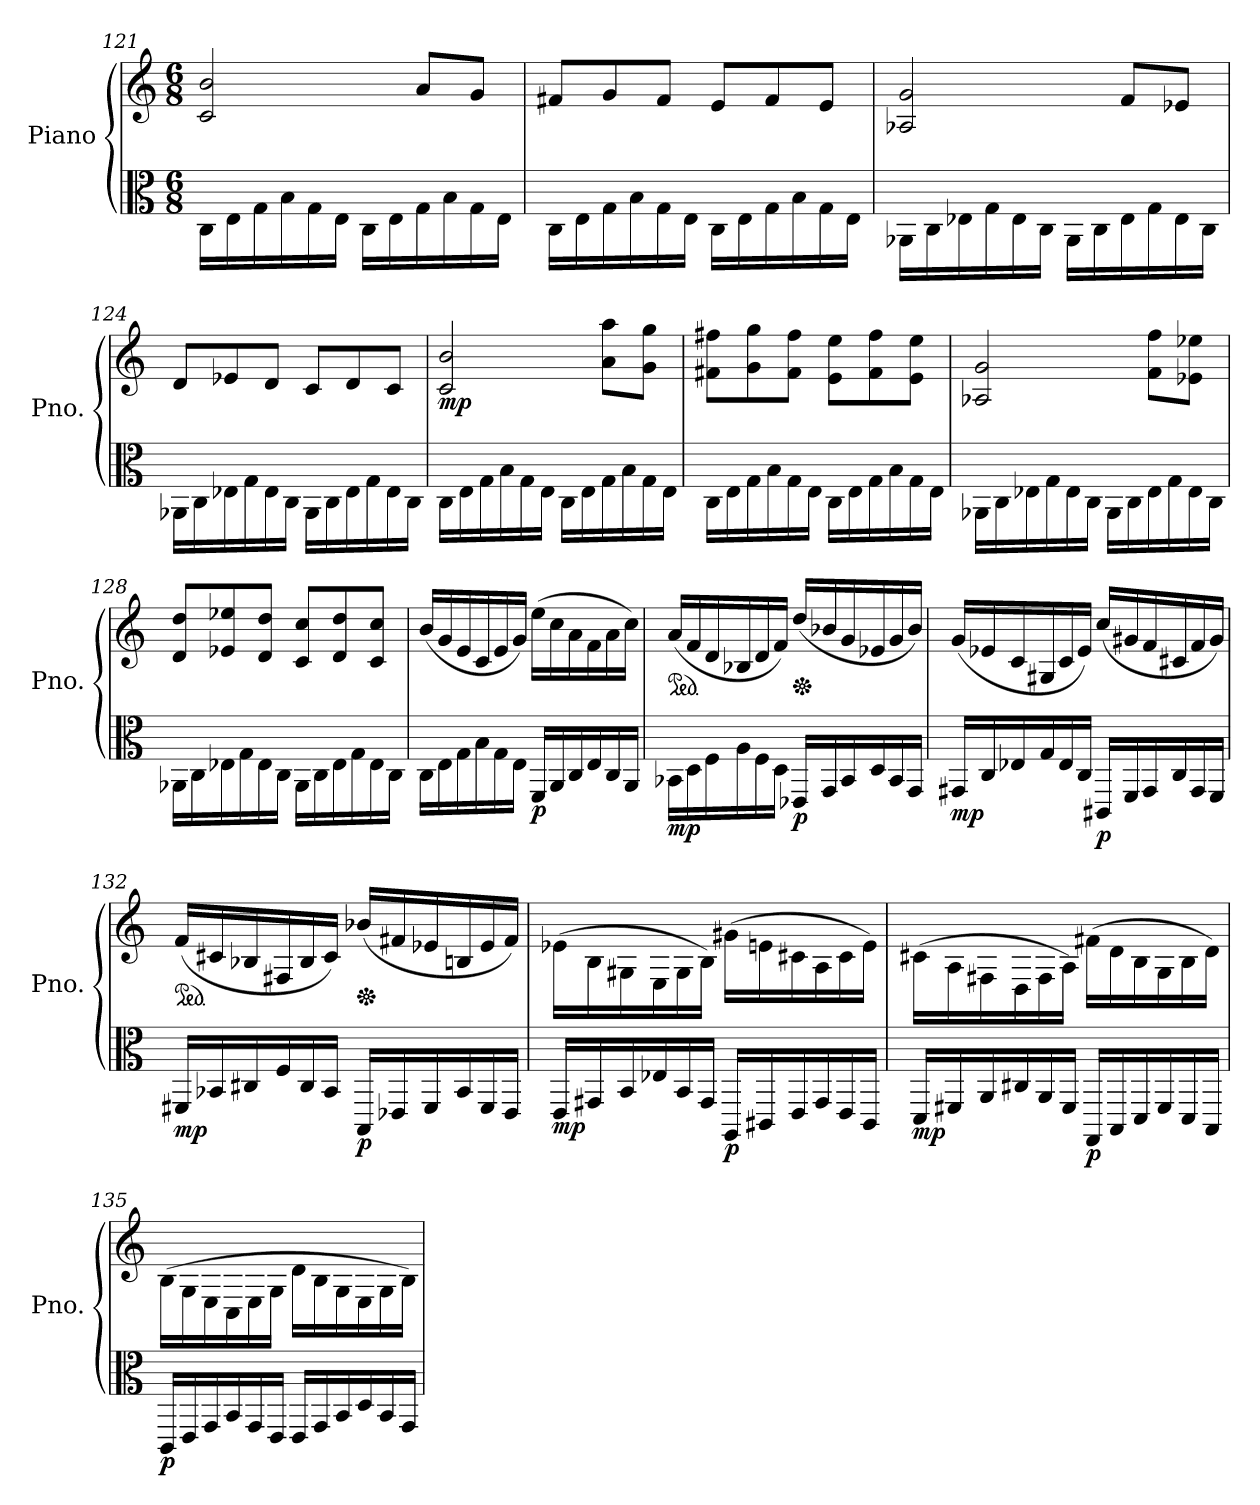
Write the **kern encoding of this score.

**kern	**kern	**dynam
*part1	*part1	*part1
*staff2	*staff1	*staff1/2
*I"Piano	*	*
*I'Pno.	*	*
*clefC3	*clefG2	*
*k[]	*k[]	*
*M6/8	*M6/8	*
=121	=121	=121
16C\LL	2c/ 2b/	.
16E\	.	.
16G\	.	.
16B\	.	.
16G\	.	.
16E\JJ	.	.
16C\LL	.	.
16E\	.	.
16G\	8a/L	.
16B\	.	.
16G\	8g/J	.
16E\JJ	.	.
=122	=122	=122
16C\LL	8f#X/L	.
16E\	.	.
16G\	8g/	.
16B\	.	.
16G\	8f#/J	.
16E\JJ	.	.
16C\LL	8e/L	.
16E\	.	.
16G\	8f#/	.
16B\	.	.
16G\	8e/J	.
16E\JJ	.	.
!!LO:PB:g=z
=123	=123	=123
16AA-X\LL	2A-X/ 2g/	.
16C\	.	.
16E-X\	.	.
16G\	.	.
16E-\	.	.
16C\JJ	.	.
16AA-\LL	.	.
16C\	.	.
16E-\	8f/L	.
16G\	.	.
16E-\	8e-X/J	.
16C\JJ	.	.
=124	=124	=124
16AA-X\LL	8d/L	.
16C\	.	.
16E-X\	8e-X/	.
16G\	.	.
16E-\	8d/J	.
16C\JJ	.	.
16AA-\LL	8c/L	.
16C\	.	.
16E-\	8d/	.
16G\	.	.
16E-\	8c/J	.
16C\JJ	.	.
=125	=125	=125
!	!	!LO:DY:b
16C\LL	2c/ 2b/	mp
16E\	.	.
16G\	.	.
16B\	.	.
16G\	.	.
16E\JJ	.	.
16C\LL	.	.
16E\	.	.
16G\	8a\ 8aa\L	.
16B\	.	.
16G\	8g\ 8gg\J	.
16E\JJ	.	.
=126	=126	=126
16C\LL	8f#X\ 8ff#X\L	.
16E\	.	.
16G\	8g\ 8gg\	.
16B\	.	.
16G\	8f#\ 8ff#\J	.
16E\JJ	.	.
16C\LL	8e\ 8ee\L	.
16E\	.	.
16G\	8f#\ 8ff#\	.
16B\	.	.
16G\	8e\ 8ee\J	.
16E\JJ	.	.
!!LO:LB:g=z
=127	=127	=127
16AA-X\LL	2A-X/ 2g/	.
16C\	.	.
16E-X\	.	.
16G\	.	.
16E-\	.	.
16C\JJ	.	.
16AA-\LL	.	.
16C\	.	.
16E-\	8f\ 8ff\L	.
16G\	.	.
16E-\	8e-X\ 8ee-X\J	.
16C\JJ	.	.
=128	=128	=128
16AA-X\LL	8d/ 8dd/L	.
16C\	.	.
16E-X\	8e-X/ 8ee-X/	.
16G\	.	.
16E-\	8d/ 8dd/J	.
16C\JJ	.	.
16AA-\LL	8c/ 8cc/L	.
16C\	.	.
16E-\	8d/ 8dd/	.
16G\	.	.
16E-\	8c/ 8cc/J	.
16C\JJ	.	.
=129	=129	=129
16C\LL	(<16b/LL	.
16E\	16g/	.
16G\	16e/	.
16B\	16c/	.
16G\	16e/	.
16E\JJ	16g/JJ)	.
!	!	!LO:DY:b=2
16FF/LL	(>16ee\LL	p
16AA/	16cc\	.
16C/	16a\	.
16E/	16f\	.
16C/	16a\	.
16AA/JJ	16cc\JJ)	.
!!LO:LB:g=z
=130	=130	=130
*	*ped	*
!	!	!LO:DY:b=2
16BB-X\LL	(<16a/LL	mp
16D\	16f/	.
16F\	16d/	.
16A\	16B-X/	.
16F\	16d/	.
16D\JJ	16f/JJ)	.
*	*Xped	*
!	!	!LO:DY:b=2
16EE-X/LL	(<16dd/LL	p
16GG/	16b-X/	.
16BB-/	16g/	.
16D/	16e-X/	.
16BB-/	16g/	.
16GG/JJ	16b-/JJ)	.
=131	=131	=131
!	!	!LO:DY:b=2
16GG#X/LL	(<16g/LL	mp
16C/	16e-X/	.
16E-X/	16c/	.
16G/	16G#X/	.
16E-/	16c/	.
16C/JJ	16e-/JJ)	.
!	!	!LO:DY:b=2
16CC#X/LL	(<16cc/LL	p
16FF/	16g#X/	.
16GG#/	16f/	.
16C/	16c#X/	.
16GG#/	16f/	.
16FF/JJ	16g#/JJ)	.
!!LO:LB:g=z
=132	=132	=132
*	*ped	*
!	!	!LO:DY:b=2
16FF#X/LL	(<16f/LL	mp
16BB-X/	16c#X/	.
16C#X/	16B-X/	.
16F/	16F#X/	.
16C#/	16B-/	.
16BB-/JJ	16c#/JJ)	.
*	*Xped	*
!	!	!LO:DY:b=2
16BBB/LL	(<16b-X/LL	p
16EE-X/	16f#X/	.
16FF#/	16e-X/	.
16BB-/	16Bn/	.
16FF#/	16e-/	.
16EE-/JJ	16f#/JJ)	.
=133	=133	=133
!	!	!LO:DY:b=2
16EE/LL	(>16e-X\LL	mp
16GG#X/	16B\	.
16BB/	16G#X\	.
16E-X/	16E\	.
16BB/	16G#\	.
16GG#/JJ	16B\JJ)	.
!	!	!LO:DY:b=2
16AAA/LL	(>16g#X\LL	p
16CC#X/	16en\	.
16EE/	16c#X\	.
16GG#/	16A\	.
16EE/	16c#\	.
16CC#/JJ	16e\JJ)	.
!!LO:PB:g=z
=134	=134	=134
!	!	!LO:DY:b=2
16DD/LL	(>16c#X\LL	mp
16FF#X/	16A\	.
16AA/	16F#X\	.
16C#X/	16D\	.
16AA/	16F#\	.
16FF#/JJ	16A\JJ)	.
!	!	!LO:DY:b=2
16GGG/LL	(>16f#X\LL	p
16BBB/	16d\	.
16DD/	16B\	.
16FF#/	16G\	.
16DD/	16B\	.
16BBB/JJ	16d\JJ)	.
=135	=135	=135
!	!	!LO:DY:b=2
16CC/LL	(>16B\LL	p
16EE/	16G\	.
16GG/	16E\	.
16BB/	16C\	.
16GG/	16E\	.
16EE/JJ	16G\JJ	.
16EE/LL	16d\LL	.
16GG/	16B\	.
16BB/	16G\	.
16D/	16E\	.
16BB/	16G\	.
16GG/JJ	16B\JJ)	.
=	=	=
*-	*-	*-
